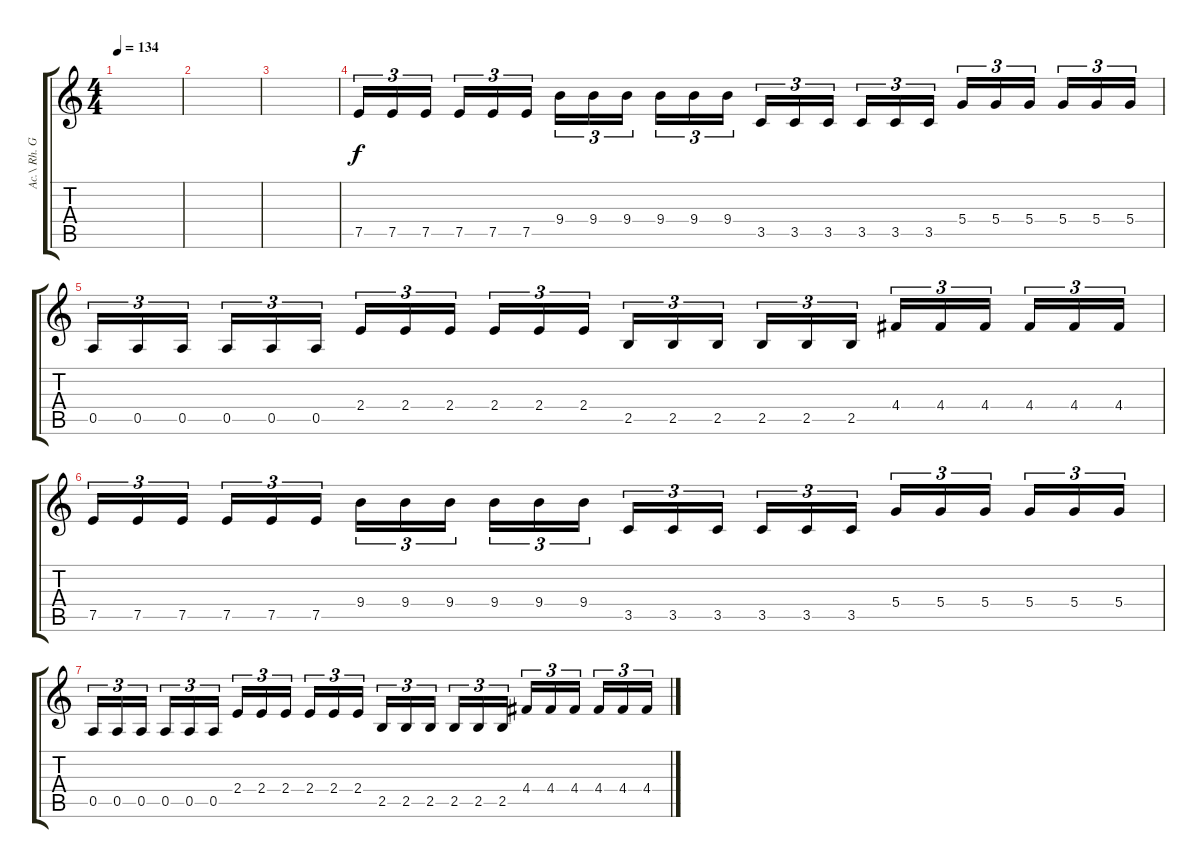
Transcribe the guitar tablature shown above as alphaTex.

\track ("Ac.\\ Rh. Guit.1" "Ac.\\ Rh. G") {instrument acousticguitarsteel}
\staff {score tabs}
\tuning (E4 B3 G3 D3 A2 E2) {hide}
\ts (4 4)
\tempo 134
\clef g2
\ks c
|
|
|
7.5.16{tu (3 2) volume 16 instrument distortionguitar} 7.5.16{tu (3 2)} 7.5.16{tu (3 2)} 7.5.16{tu (3 2)} 7.5.16{tu (3 2)} 7.5.16{tu (3 2)} 9.4.16{tu (3 2)} 9.4.16{tu (3 2)} 9.4.16{tu (3 2)} 9.4.16{tu (3 2)} 9.4.16{tu (3 2)} 9.4.16{tu (3 2)} 3.5.16{tu (3 2)} 3.5.16{tu (3 2)} 3.5.16{tu (3 2)} 3.5.16{tu (3 2)} 3.5.16{tu (3 2)} 3.5.16{tu (3 2)} 5.4.16{tu (3 2)} 5.4.16{tu (3 2)} 5.4.16{tu (3 2)} 5.4.16{tu (3 2)} 5.4.16{tu (3 2)} 5.4.16{tu (3 2)} |
0.5.16{tu (3 2)} 0.5.16{tu (3 2)} 0.5.16{tu (3 2)} 0.5.16{tu (3 2)} 0.5.16{tu (3 2)} 0.5.16{tu (3 2)} 2.4.16{tu (3 2)} 2.4.16{tu (3 2)} 2.4.16{tu (3 2)} 2.4.16{tu (3 2)} 2.4.16{tu (3 2)} 2.4.16{tu (3 2)} 2.5.16{tu (3 2)} 2.5.16{tu (3 2)} 2.5.16{tu (3 2)} 2.5.16{tu (3 2)} 2.5.16{tu (3 2)} 2.5.16{tu (3 2)} 4.4.16{tu (3 2)} 4.4.16{tu (3 2)} 4.4.16{tu (3 2)} 4.4.16{tu (3 2)} 4.4.16{tu (3 2)} 4.4.16{tu (3 2)} |
7.5.16{tu (3 2) volume 16 instrument distortionguitar} 7.5.16{tu (3 2)} 7.5.16{tu (3 2)} 7.5.16{tu (3 2)} 7.5.16{tu (3 2)} 7.5.16{tu (3 2)} 9.4.16{tu (3 2)} 9.4.16{tu (3 2)} 9.4.16{tu (3 2)} 9.4.16{tu (3 2)} 9.4.16{tu (3 2)} 9.4.16{tu (3 2)} 3.5.16{tu (3 2)} 3.5.16{tu (3 2)} 3.5.16{tu (3 2)} 3.5.16{tu (3 2)} 3.5.16{tu (3 2)} 3.5.16{tu (3 2)} 5.4.16{tu (3 2)} 5.4.16{tu (3 2)} 5.4.16{tu (3 2)} 5.4.16{tu (3 2)} 5.4.16{tu (3 2)} 5.4.16{tu (3 2)} |
0.5.16{tu (3 2)} 0.5.16{tu (3 2)} 0.5.16{tu (3 2)} 0.5.16{tu (3 2)} 0.5.16{tu (3 2)} 0.5.16{tu (3 2)} 2.4.16{tu (3 2)} 2.4.16{tu (3 2)} 2.4.16{tu (3 2)} 2.4.16{tu (3 2)} 2.4.16{tu (3 2)} 2.4.16{tu (3 2)} 2.5.16{tu (3 2)} 2.5.16{tu (3 2)} 2.5.16{tu (3 2)} 2.5.16{tu (3 2)} 2.5.16{tu (3 2)} 2.5.16{tu (3 2)} 4.4.16{tu (3 2)} 4.4.16{tu (3 2)} 4.4.16{tu (3 2)} 4.4.16{tu (3 2)} 4.4.16{tu (3 2)} 4.4.16{tu (3 2)}
